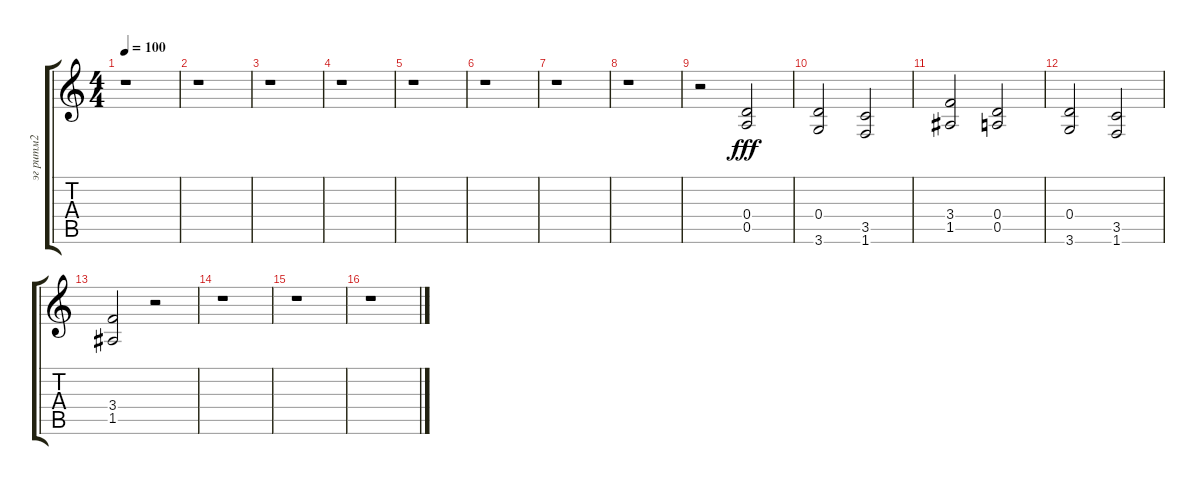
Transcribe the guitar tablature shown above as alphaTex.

\track ("эг ритм2" "эг ритм2") {instrument overdrivenguitar}
\staff {score tabs}
\tuning (E4 B3 G3 D3 A2 E2) {hide}
\ts (4 4)
\tempo 100
\clef g2
\ks c
r.1{dy fff} |
r.1 |
r.1 |
r.1 |
r.1 |
r.1 |
r.1 |
r.1 |
r.2 (0.4 0.5).2 |
(0.4 3.6).2 (3.5 1.6).2 |
(3.4 1.5).2 (0.4 0.5).2 |
(0.4 3.6).2 (3.5 1.6).2 |
(3.4 1.5).2 r.2 |
r.1 |
r.1 |
r.1
